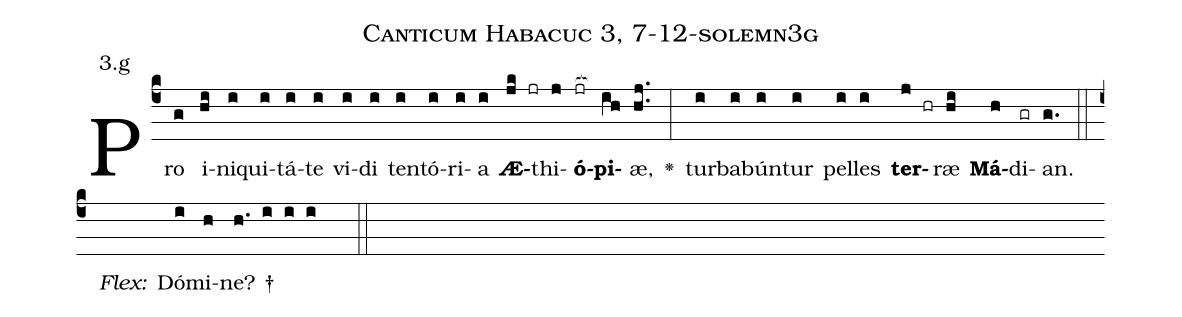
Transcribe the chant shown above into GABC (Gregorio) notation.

name: Canticum Habacuc 3, 7-12-solemn3g;
annotation: 3.g;
%%
(c4)Pro(g) i(hi)ni(i)qui(i)tá(i)te(i) vi(i)di(i) ten(i)tó(i)ri(i)a(i) <b>Æ</b>(jk jr)thi(j)<b>ó</b>(jr[ocb:1{])<b>pi</b>(ih[ocb:0}])æ,(hj..) <v>\greheightstar</v>(:) tur(i)ba(i)bún(i)tur(i) pel(i)les(i) <b>ter</b>(j hr)ræ(hi) <b>Má</b>(h)di(gr)an.(g.) (::)
<i>Flex:</i>()  Dó(i)mi(h)ne? †(h. i i i  ::)

%E(i) u(i) o(j) u(hi) a(h) e.(g.) (::)
